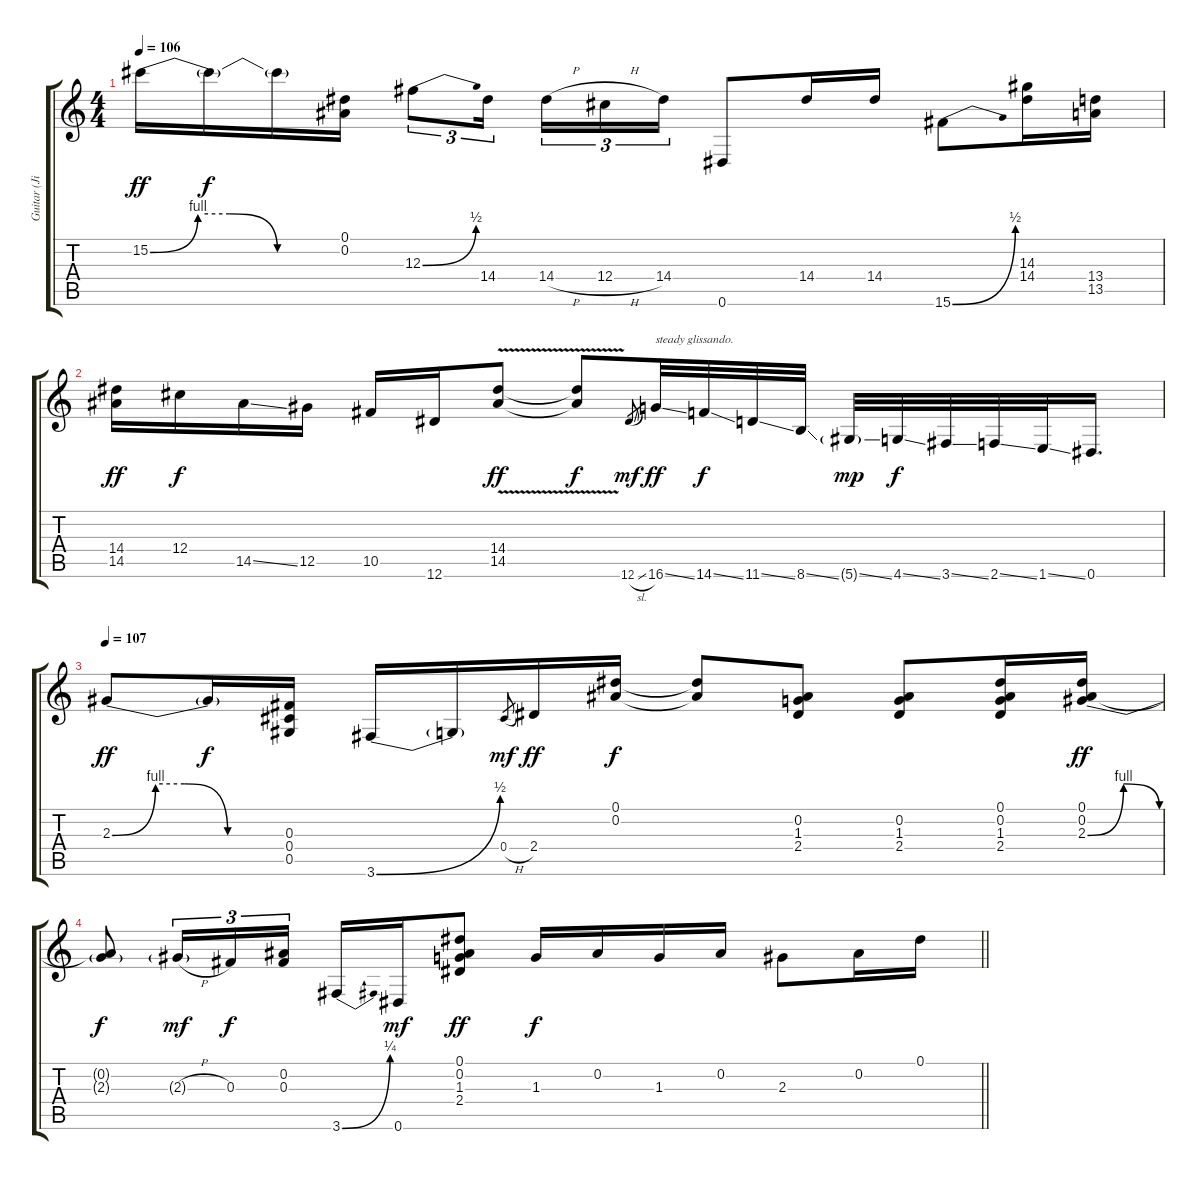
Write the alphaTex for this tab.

\track ("Guitar (Jimi Hendrix)" "Guitar (Ji") {instrument overdrivenguitar}
\staff {score tabs}
\tuning (Eb4 Bb3 Gb3 Db3 Ab2 Eb2) {hide}
\ts (4 4)
\tempo 106
\clef g2
\ks c
15.2{be (custom 0 0 15 4 25 4 40 0 60 0)}.16{dy ff} 15.2{t}.16{dy f} 15.2{t}.16 (0.1 0.2).16 12.3{be (bend 0 0 60 2)}.8{tu (3 2)} 14.4.16{tu (3 2) beam splitsecondary} 14.4{h}.16{tu (3 2)} 12.4{h}.16{tu (3 2)} 14.4.16{tu (3 2)} 0.6.8 14.4.16 14.4.16 15.6{be (bend 0 0 60 2)}.8 (14.3 14.4).16 (13.4 13.5).16 |
(14.4 14.5).16{dy ff} 12.4.16{dy f} 14.5{ss}.16 12.5.16 10.5.16 12.6.16 (14.4{v} 14.5{v}).8{dy ff} (14.4{t} 14.5{t}).8{dy f} 12.6{sl}.8{gr dy mf} 16.6{ss}.32{txt "steady glissando." dy ff} 14.6{ss}.32{dy f} 11.6{ss}.32 8.6{ss}.32 5.6{ss g}.32{dy mp} 4.6{ss}.32{dy f} 3.6{ss}.32 2.6{ss}.32 1.6{ss}.32 0.6.16{d} |
\tempo 107
2.3{be (custom 0 0 15 4 25 4 40 0 60 0)}.8{dy ff} 2.3{t}.16{dy f} (0.3 0.4 0.5).16 3.6{be (bend 0 0 60 2)}.16 3.6{t}.16 0.4{h}.8{gr dy mf} 2.4.16{dy ff} (0.1 0.2).16{dy f} (0.1{t} 0.2{t}).8 (0.2 1.3 2.4).8 (0.2 1.3 2.4).8 (0.1 0.2 1.3 2.4).16 (0.1 0.2 2.3{be (bendrelease 0 0 15 4 30 4 60 0)}).16{dy ff} |
\barLineRight lightlight
(0.2{t} 2.3{t}).8{dy f} 2.3{h g}.16{tu (3 2) dy mf} 0.3.16{tu (3 2) dy f} (0.2 0.3).16{tu (3 2)} 3.6{be (bend 0 0 60 1)}.16 0.6.16{dy mf} (0.1 0.2 1.3 2.4).8{dy ff} 1.3.16{dy f} 0.2.16 1.3.16 0.2.16 2.3.8 0.2.16 0.1.16
